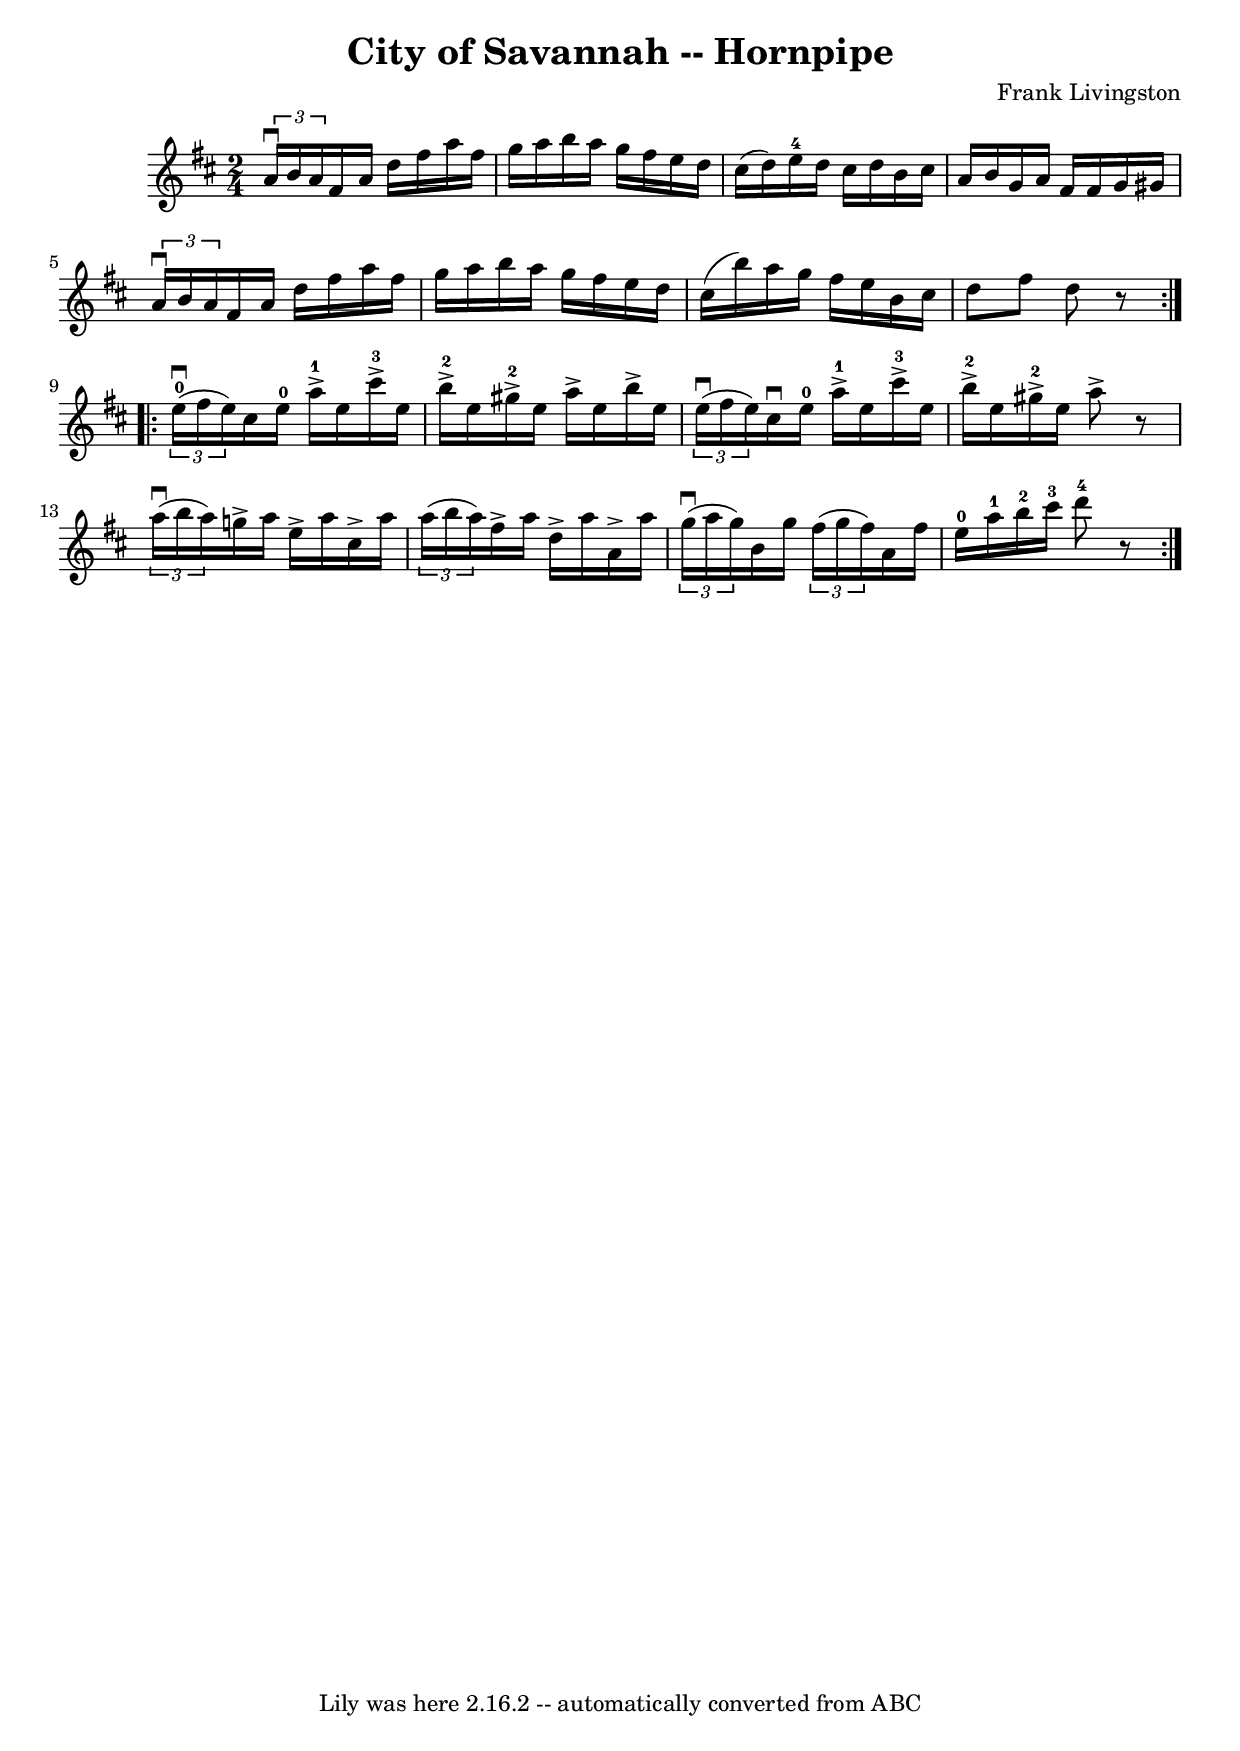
\version "2.7.40"
\include "Mammoth.ily"
\header {
	%% book = "Cole's 1000 Fiddle Tunes"
	composer = "Frank Livingston"
	crossRefNumber = "1"
	footnotes = ""
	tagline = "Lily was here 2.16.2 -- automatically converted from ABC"
	title = "City of Savannah -- Hornpipe"
}
voicedefault =  {


\repeat volta 2 {
\time 2/4 \key d \major   \times 2/3 { a'16^\downbow b'16 a'16) }   
fis'16 a'16 d''16 fis''16 a''16 fis''16  |
 g''16    
a''16 b''16 a''16 g''16 fis''16 e''16 d''16  |
   
cis''16 (d''16) e''16-4 d''16 cis''16 d''16 b'16    
cis''16  |
 a'16 b'16 g'16 a'16 fis'16 fis'16 g'16    
gis'16  |
     \times 2/3 { a'16^\downbow b'16 a'16) }   
fis'16 a'16 d''16 fis''16 a''16 fis''16  |
 g''16    
a''16 b''16 a''16 g''16 fis''16 e''16 d''16  |
   
cis''16 (b''16) a''16 g''16 fis''16 e''16 b'16 cis''16  
|
 d''8 fis''8 d''8    r8 }     \repeat volta 2 {   \times 2/3 {  
 e''16-0(^\downbow fis''16 e''16) } cis''16 e''16-0     
a''16-1^\accent e''16 cis'''16-3^\accent e''16  |
     
b''16-2^\accent e''16 gis''16-2^\accent e''16 a''16^\accent  
 e''16 b''16^\accent e''16  |
     \times 2/3 { e''16 (^\downbow  
 fis''16 e''16) } cis''16^\downbow e''16-0 a''16-1^\accent 
 e''16 cis'''16-3^\accent e''16  |
 b''16-2^\accent   
e''16 gis''16-2^\accent e''16 a''8^\accent   r8 |
     
\times 2/3 { a''16 (^\downbow b''16 a''16) } g''!16^\accent   
a''16 e''16^\accent a''16 cis''16^\accent a''16  |
   
\times 2/3 { a''16 (b''16 a''16) } fis''16^\accent a''16    
d''16^\accent a''16 a'16^\accent a''16  |
     \times 2/3 {   
g''16 (^\downbow a''16 g''16) } b'16 g''16    \times 2/3 {   
fis''16 (g''16 fis''16) } a'16 fis''16  |
 e''16-0   
a''16-1 b''16-2 cis'''16-3 d'''8-4   r8 }   
}

\score{
    <<

	\context Staff="default"
	{
	    \voicedefault 
	}

    >>
	\layout {
	}
	\midi {}
}
